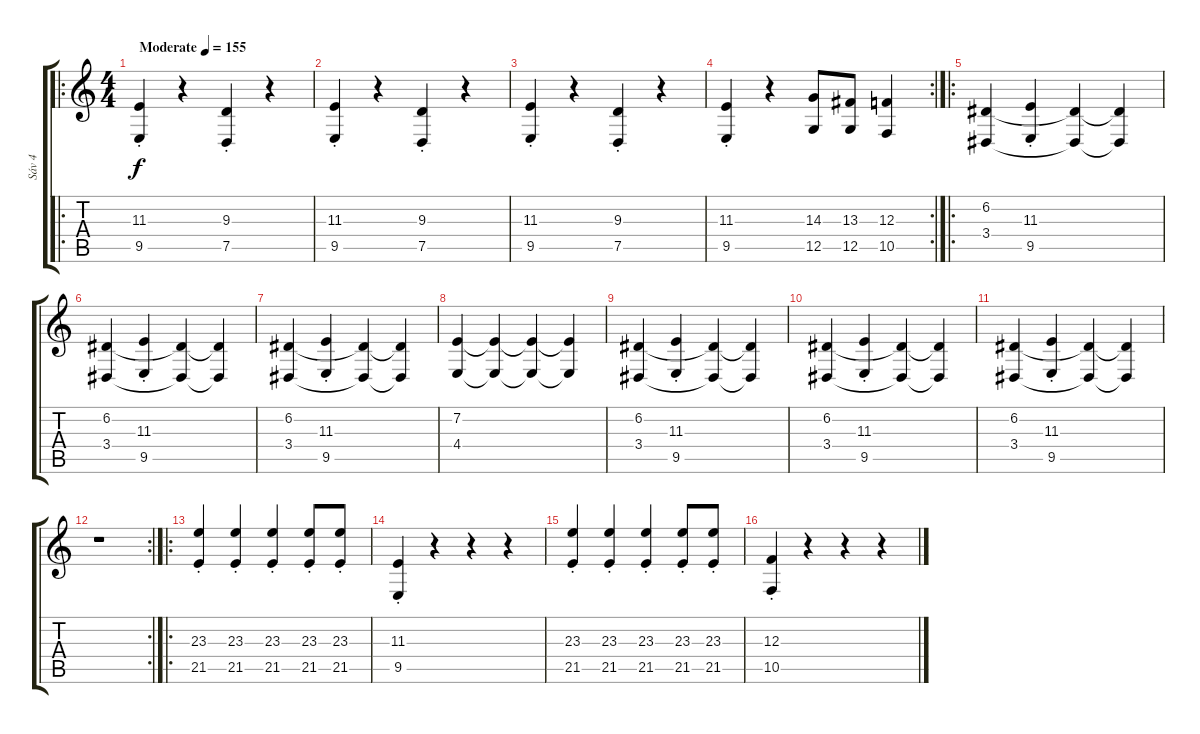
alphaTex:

\track ("Sáv 4" "Sáv 4") {instrument stringensemble1}
\staff {score tabs}
\tuning (D4 A3 F3 C3 G2 D2) {hide}
\ro
\ts (4 4)
\tempo (155 "Moderate")
\clef g2
\ks c
(11.3{st} 9.5{st}).4{dy f instrument stringensemble1} r.4 (9.3{st} 7.5{st}).4 r.4 |
(11.3{st} 9.5{st}).4 r.4 (9.3{st} 7.5{st}).4 r.4 |
(11.3{st} 9.5{st}).4 r.4 (9.3{st} 7.5{st}).4 r.4 |
\rc 2
(11.3{st} 9.5{st}).4 r.4 (14.3 12.5).8 (13.3 12.5).8 (12.3 10.5).4 |
\ro
(6.2 3.4).4{volume 13} (11.3{st} 9.5{st}).4 (6.2{t} 3.4{t}).4 (6.2{t} 3.4{t}).4 |
(6.2 3.4).4 (11.3{st} 9.5{st}).4 (6.2{t} 3.4{t}).4 (6.2{t} 3.4{t}).4 |
(6.2 3.4).4 (11.3{st} 9.5{st}).4 (6.2{t} 3.4{t}).4 (6.2{t} 3.4{t}).4 |
(7.2 4.4).4 (7.2{t} 4.4{t}).4 (7.2{t} 4.4{t}).4 (7.2{t} 4.4{t}).4 |
(6.2 3.4).4{volume 13} (11.3{st} 9.5{st}).4 (6.2{t} 3.4{t}).4 (6.2{t} 3.4{t}).4 |
(6.2 3.4).4 (11.3{st} 9.5{st}).4 (6.2{t} 3.4{t}).4 (6.2{t} 3.4{t}).4 |
(6.2 3.4).4 (11.3{st} 9.5{st}).4 (6.2{t} 3.4{t}).4 (6.2{t} 3.4{t}).4 |
\rc 2
r.1 |
\ro
(23.3{st} 21.5{st}).4{volume 16} (23.3{st} 21.5{st}).4 (23.3{st} 21.5{st}).4 (23.3{st} 21.5{st}).8 (23.3{st} 21.5{st}).8 |
(11.3{st} 9.5{st}).4 r.4 r.4 r.4 |
(23.3{st} 21.5{st}).4 (23.3{st} 21.5{st}).4 (23.3{st} 21.5{st}).4 (23.3{st} 21.5{st}).8 (23.3{st} 21.5{st}).8 |
(12.3{st} 10.5{st}).4 r.4 r.4 r.4
